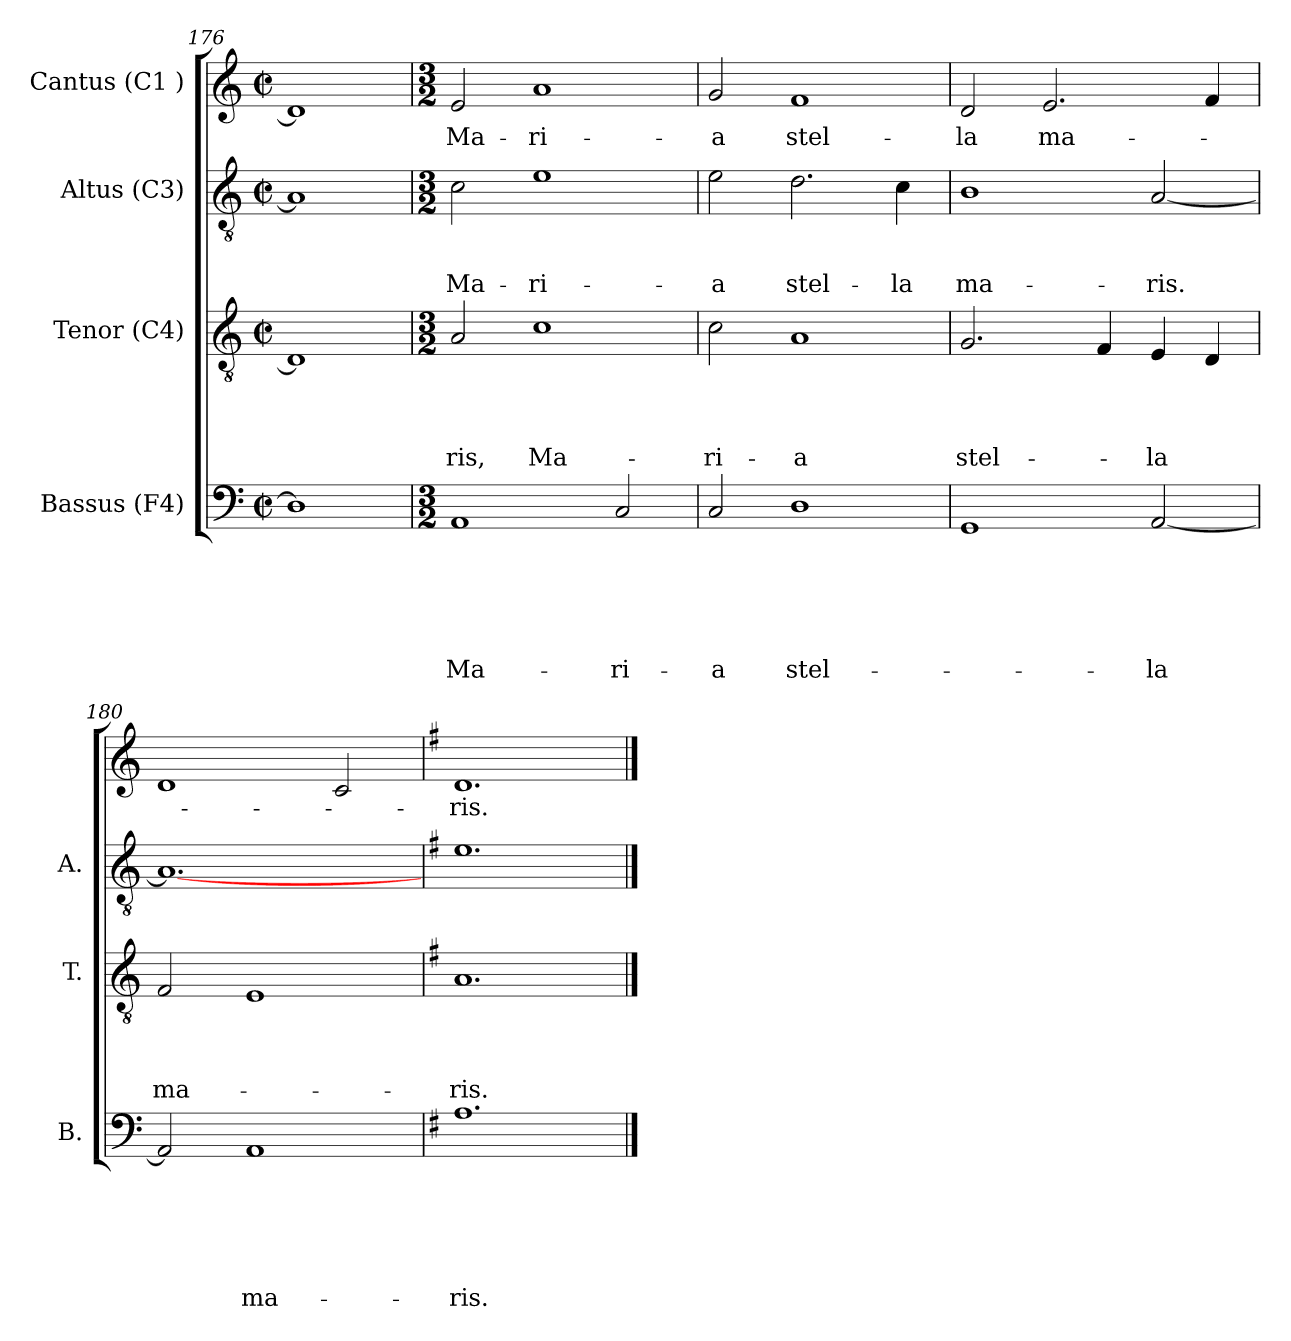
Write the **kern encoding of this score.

**kern	**text	**text	**text	**text	**text	**text	**kern	**text	**text	**text	**text	**kern	**text	**text	**text	**kern	**text
*part4	*part4	*part4	*part4	*part4	*part4	*part4	*part3	*part3	*part3	*part3	*part3	*part2	*part2	*part2	*part2	*part1	*part1
*staff4	*staff4	*staff4	*staff4	*staff4	*staff4	*staff4	*staff3	*staff3	*staff3	*staff3	*staff3	*staff2	*staff2	*staff2	*staff2	*staff1	*staff1
*I"Bassus (F4)	*	*	*	*	*	*	*I"Tenor (C4)	*	*	*	*	*I"Altus (C3)	*	*	*	*I"Cantus (C1 )	*
*I'B.	*	*	*	*	*	*	*I'T.	*	*	*	*	*I'A.	*	*	*	*	*
*clefF4	*	*	*	*	*	*	*clefGv2	*	*	*	*	*clefGv2	*	*	*	*clefG2	*
*k[]	*	*	*	*	*	*	*k[]	*	*	*	*	*k[]	*	*	*	*k[]	*
*C:	*	*	*	*	*	*	*C:	*	*	*	*	*C:	*	*	*	*C:	*
*M2/2	*	*	*	*	*	*	*M2/2	*	*	*	*	*M2/2	*	*	*	*M2/2	*
*met(c|)	*	*	*	*	*	*	*met(c|)	*	*	*	*	*met(c|)	*	*	*	*met(c|)	*
=176	=176	=176	=176	=176	=176	=176	=176	=176	=176	=176	=176	=176	=176	=176	=176	=176	=176
1D]	.	.	.	.	.	.	1D]	.	.	.	.	1A]	.	.	.	1d]	.
!!LO:LB:g=z
=177	=177	=177	=177	=177	=177	=177	=177	=177	=177	=177	=177	=177	=177	=177	=177	=177	=177
*M3/2	*	*	*	*	*	*	*M3/2	*	*	*	*	*M3/2	*	*	*	*M3/2	*
!	!	!	!	!	!	!LO:LY:b	!	!	!	!	!LO:LY:b	!	!	!	!LO:LY:b	!	!LO:LY:b
1AA	.	.	.	.	.	Ma-	2A/	.	.	.	-ris,	2c\	.	.	Ma-	2e/	Ma-
!	!	!	!	!	!	!	!	!	!	!	!LO:LY:b	!	!	!	!LO:LY:b	!	!LO:LY:b
.	.	.	.	.	.	.	1c	.	.	.	Ma-	1e	.	.	-ri-	1a	-ri-
!	!	!	!	!	!	!LO:LY:b	!	!	!	!	!	!	!	!	!	!	!
2C/	.	.	.	.	.	-ri-	.	.	.	.	.	.	.	.	.	.	.
=178	=178	=178	=178	=178	=178	=178	=178	=178	=178	=178	=178	=178	=178	=178	=178	=178	=178
!	!	!	!	!	!	!LO:LY:b	!	!	!	!	!LO:LY:b	!	!	!	!LO:LY:b	!	!LO:LY:b
2C/	.	.	.	.	.	-a	2c\	.	.	.	-ri-	2e\	.	.	-a	2g/	-a
!	!	!	!	!	!	!LO:LY:b	!	!	!	!	!LO:LY:b:rj	!	!	!	!LO:LY:b	!	!LO:LY:b
1D	.	.	.	.	.	stel-	1A	.	.	.	-a	2.d\	.	.	stel-	1f	stel-
!	!	!	!	!	!	!	!	!	!	!	!	!	!	!	!LO:LY:b	!	!
.	.	.	.	.	.	.	.	.	.	.	.	4c\	.	.	-la	.	.
=179	=179	=179	=179	=179	=179	=179	=179	=179	=179	=179	=179	=179	=179	=179	=179	=179	=179
!	!	!	!	!	!	!	!	!	!	!	!LO:LY:b	!	!	!	!LO:LY:b	!	!LO:LY:b
1GG	.	.	.	.	.	.	2.G/	.	.	.	stel-	1B	.	.	ma-	2d/	-la
!	!	!	!	!	!	!	!	!	!	!	!	!	!	!	!	!	!LO:LY:b
.	.	.	.	.	.	.	.	.	.	.	.	.	.	.	.	2.e/	ma-
.	.	.	.	.	.	.	4F/	.	.	.	.	.	.	.	.	.	.
!	!	!	!	!	!	!LO:LY:b	!	!	!	!	!LO:LY:b	!	!	!	!LO:LY:b	!	!
[<2AA/	.	.	.	.	.	-la	4E/	.	.	.	-la	[<2A/	.	.	-ris.	.	.
.	.	.	.	.	.	.	4D/	.	.	.	.	.	.	.	.	4f/	.
=180	=180	=180	=180	=180	=180	=180	=180	=180	=180	=180	=180	=180	=180	=180	=180	=180	=180
!	!	!	!	!	!	!	!	!	!	!	!LO:LY:b	!	!	!	!	!	!
2AA/]	.	.	.	.	.	.	2F/	.	.	.	ma-	1.A_	.	.	.	1d	.
!	!	!	!	!	!	!LO:LY:b	!	!	!	!	!	!	!	!	!	!	!
1AA	.	.	.	.	.	ma-	1E	.	.	.	.	.	.	.	.	.	.
.	.	.	.	.	.	.	.	.	.	.	.	.	.	.	.	2c/	.
=181	=181	=181	=181	=181	=181	=181	=181	=181	=181	=181	=181	=181	=181	=181	=181	=181	=181
*k[f#]	*	*	*	*	*	*	*k[f#]	*	*	*	*	*k[f#]	*	*	*	*k[f#]	*
*G:	*	*	*	*	*	*	*G:	*	*	*	*	*G:	*	*	*	*G:	*
!	!	!	!	!	!	!LO:LY:b	!	!	!	!	!LO:LY:b	!	!	!	!	!	!LO:LY:b
1.A	.	.	.	.	.	-ris.	1.A	.	.	.	-ris.	1.e	.	.	.	1.d	-ris.
==	==	==	==	==	==	==	==	==	==	==	==	==	==	==	==	==	==
*-	*-	*-	*-	*-	*-	*-	*-	*-	*-	*-	*-	*-	*-	*-	*-	*-	*-
